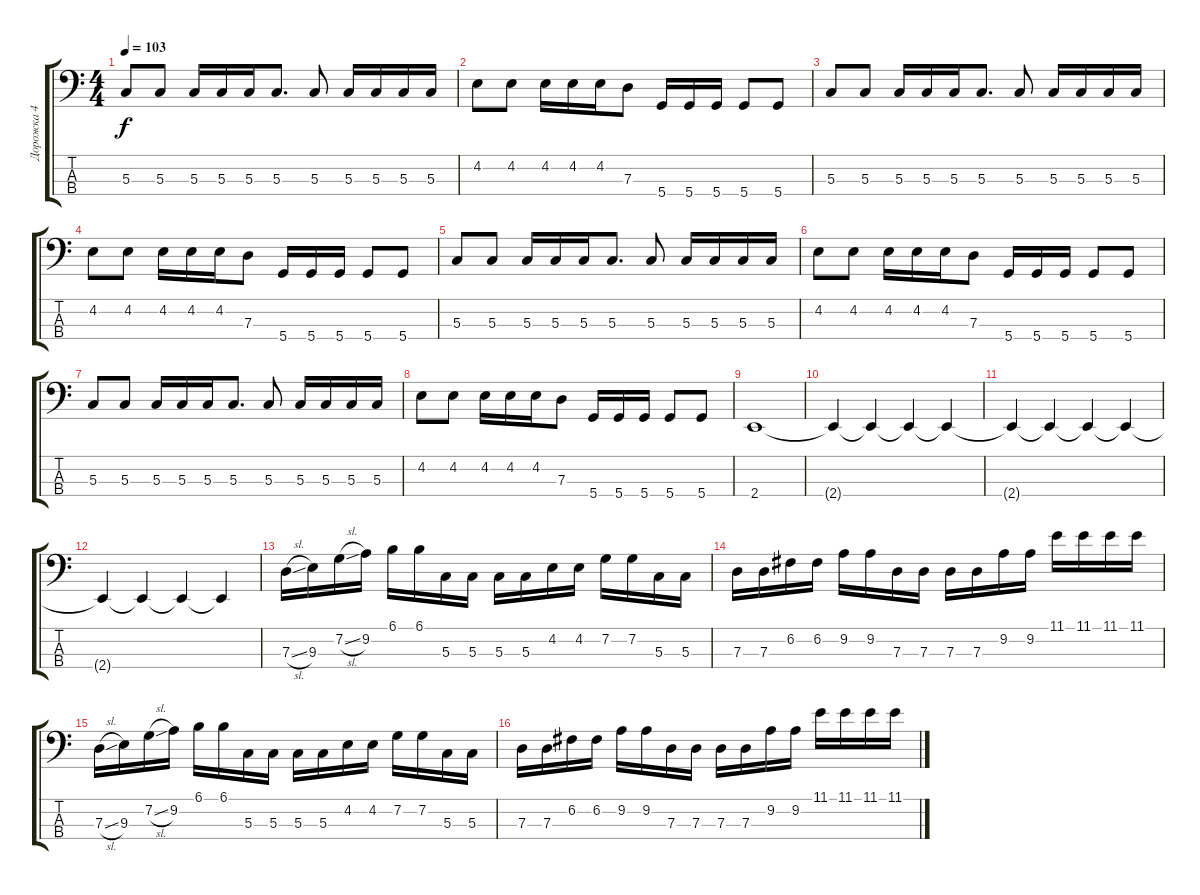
\track ("Дорожка 4" "Дорожка 4") {instrument electricbasspick}
\staff {score tabs}
\tuning (F2 C2 G1 D1) {hide}
\ts (4 4)
\tempo 103
\clef f4
\ks c
5.3.8{dy f} 5.3.8 5.3.16 5.3.16 5.3.16 5.3.8{d} 5.3.8 5.3.16 5.3.16 5.3.16 5.3.16 |
4.2.8 4.2.8 4.2.16 4.2.16 4.2.16 7.3.8 5.4.16 5.4.16 5.4.16 5.4.8 5.4.8 |
5.3.8 5.3.8 5.3.16 5.3.16 5.3.16 5.3.8{d} 5.3.8 5.3.16 5.3.16 5.3.16 5.3.16 |
4.2.8 4.2.8 4.2.16 4.2.16 4.2.16 7.3.8 5.4.16 5.4.16 5.4.16 5.4.8 5.4.8 |
5.3.8 5.3.8 5.3.16 5.3.16 5.3.16 5.3.8{d} 5.3.8 5.3.16 5.3.16 5.3.16 5.3.16 |
4.2.8 4.2.8 4.2.16 4.2.16 4.2.16 7.3.8 5.4.16 5.4.16 5.4.16 5.4.8 5.4.8 |
5.3.8 5.3.8 5.3.16 5.3.16 5.3.16 5.3.8{d} 5.3.8 5.3.16 5.3.16 5.3.16 5.3.16 |
4.2.8 4.2.8 4.2.16 4.2.16 4.2.16 7.3.8 5.4.16 5.4.16 5.4.16 5.4.8 5.4.8 |
2.4.1 |
2.4{t}.4 2.4{t}.4 2.4{t}.4 2.4{t}.4 |
2.4{t}.4 2.4{t}.4 2.4{t}.4 2.4{t}.4 |
2.4{t}.4 2.4{t}.4 2.4{t}.4 2.4{t}.4 |
7.3{sl}.16{instrument electricbasspick} 9.3.16 7.2{sl}.16 9.2.16 6.1.16{instrument slapbass2} 6.1.16 5.3.16{instrument electricbasspick} 5.3.16 5.3.16 5.3.16 4.2.16 4.2.16 7.2.16{instrument slapbass2} 7.2.16 5.3.16{instrument electricbasspick} 5.3.16 |
7.3.16 7.3.16 6.2.16 6.2.16 9.2.16{instrument slapbass2} 9.2.16 7.3.16{instrument electricbasspick} 7.3.16 7.3.16 7.3.16 9.2.16 9.2.16 11.1.16{instrument slapbass2} 11.1.16 11.1.16 11.1.16 |
7.3{sl}.16{instrument electricbasspick} 9.3.16 7.2{sl}.16 9.2.16 6.1.16{instrument slapbass2} 6.1.16 5.3.16{instrument electricbasspick} 5.3.16 5.3.16 5.3.16 4.2.16 4.2.16 7.2.16{instrument slapbass2} 7.2.16 5.3.16{instrument electricbasspick} 5.3.16 |
7.3.16 7.3.16 6.2.16 6.2.16 9.2.16{instrument slapbass2} 9.2.16 7.3.16{instrument electricbasspick} 7.3.16 7.3.16 7.3.16 9.2.16 9.2.16 11.1.16{instrument slapbass2} 11.1.16 11.1.16 11.1.16
